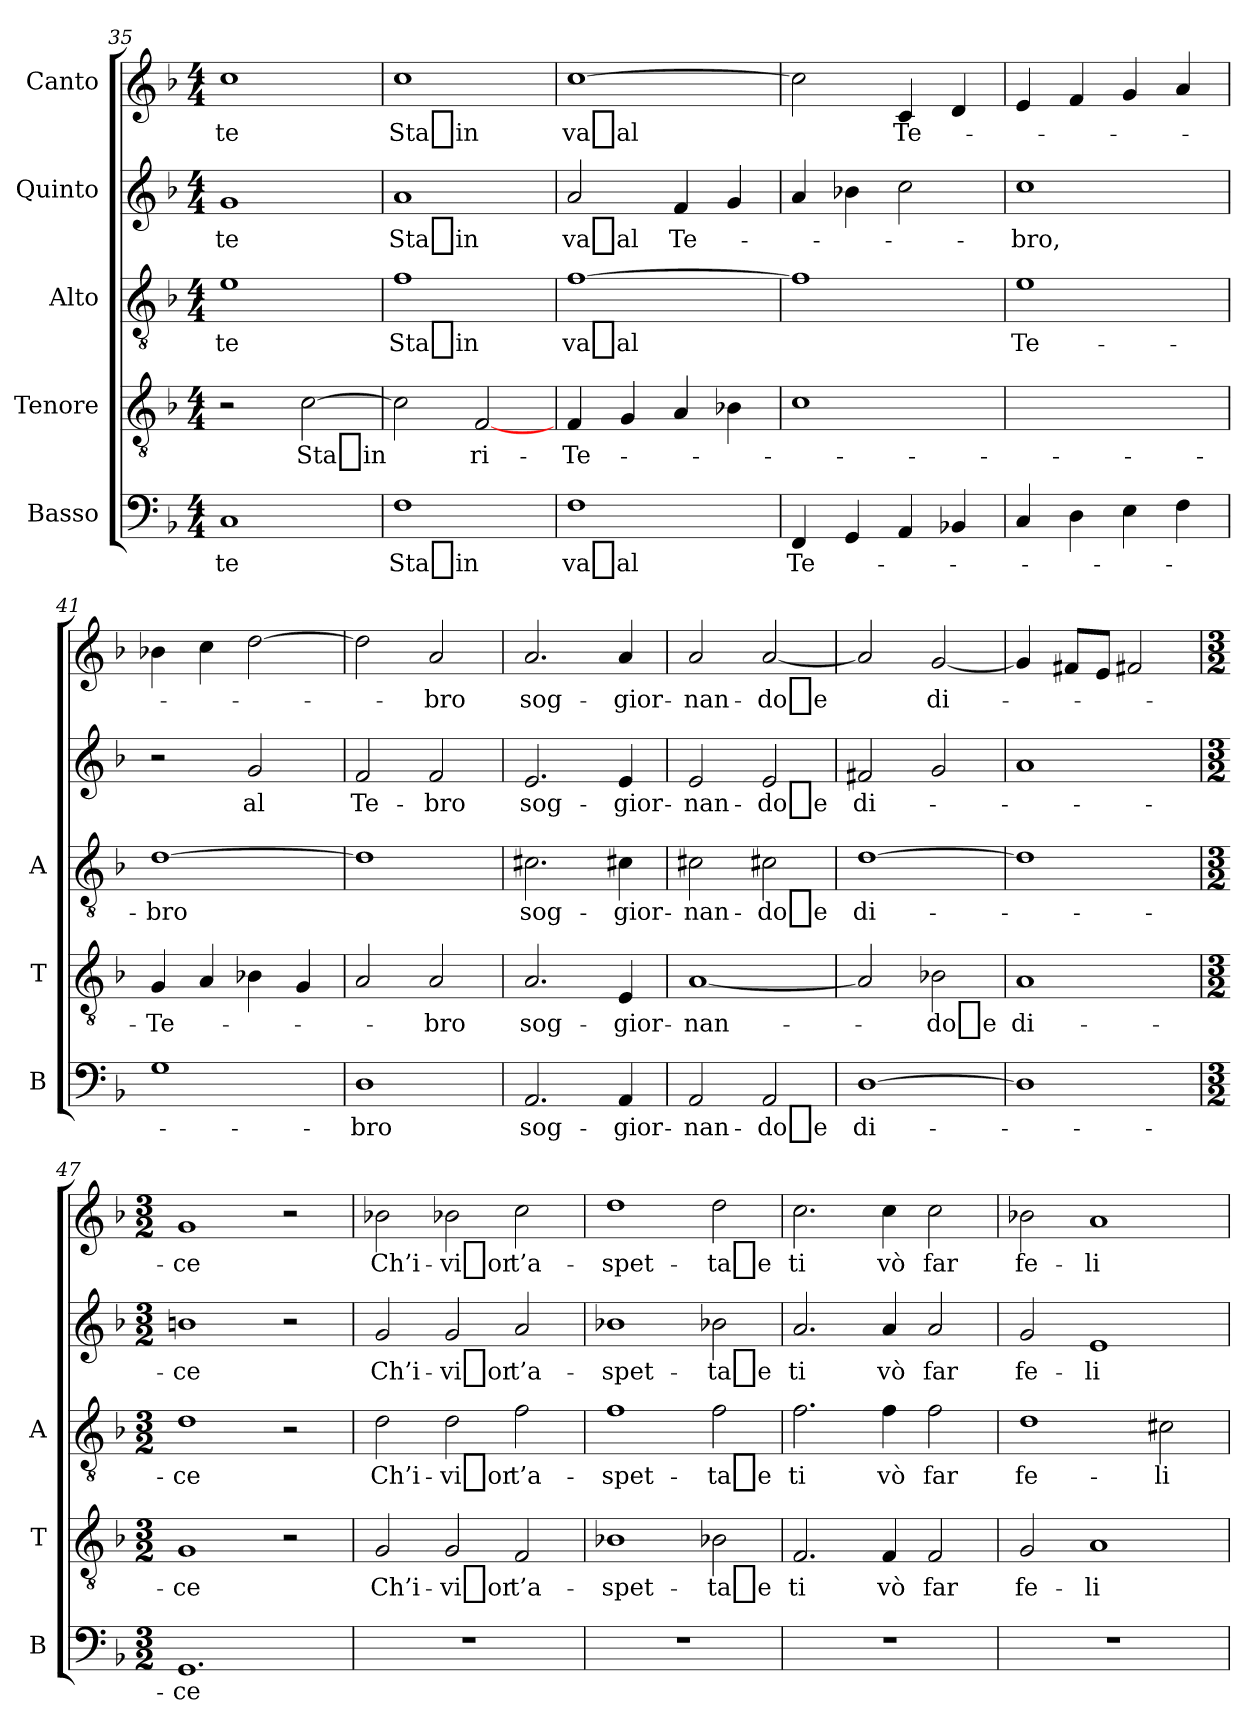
**kern	**text	**kern	**text	**kern	**text	**kern	**text	**kern	**text
*part5	*part5	*part4	*part4	*part3	*part3	*part2	*part2	*part1	*part1
*staff5	*staff5	*staff4	*staff4	*staff3	*staff3	*staff2	*staff2	*staff1	*staff1
*I"Basso	*	*I"Tenore	*	*I"Alto	*	*I"Quinto	*	*I"Canto	*
*I'B	*	*I'T	*	*I'A	*	*	*	*	*
*clefF4	*	*clefGv2	*	*clefGv2	*	*clefG2	*	*clefG2	*
*k[b-]	*	*k[b-]	*	*k[b-]	*	*k[b-]	*	*k[b-]	*
*F:	*	*F:	*	*F:	*	*F:	*	*F:	*
*M4/4	*	*M4/4	*	*M4/4	*	*M4/4	*	*M4/4	*
=35	=35	=35	=35	=35	=35	=35	=35	=35	=35
1C	-te	2r	.	1e	-te	1g	-te	1cc	-te
.	.	[2c	-Sta_in	.	.	.	.	.	.
=36	=36	=36	=36	=36	=36	=36	=36	=36	=36
1F	-Sta_in	2c]	.	1f	-Sta_in	1a	-Sta_in	1cc	-Sta_in
.	.	[2F	ri-	.	.	.	.	.	.
=38	=38	=38	=38	=38	=38	=38	=38	=38	=38
1F	-va_al	4F	Te-	[1f	-va_al	2a	-va_al	[1cc	-va_al
.	.	4G	.	.	.	.	.	.	.
.	.	4A	.	.	.	4f	Te-	.	.
.	.	4B-X	.	.	.	4g	.	.	.
=39	=39	=39	=39	=39	=39	=39	=39	=39	=39
4FF	Te-	1c	.	1f]	.	4a	.	2cc]	.
4GG	.	.	.	.	.	4b-X	.	.	.
4AA	.	.	.	.	.	2cc	.	4c	Te-
4BB-X	.	.	.	.	.	.	.	4d	.
=40	=40	=40	=40	=40	=40	=40	=40	=40	=40
4C	.	1ryy	.	1e	Te-	1cc	-bro,	4e	.
4D	.	.	.	.	.	.	.	4f	.
4E	.	.	.	.	.	.	.	4g	.
4F	.	.	.	.	.	.	.	4a	.
=41	=41	=41	=41	=41	=41	=41	=41	=41	=41
1G	.	4G	Te-	[1d	-bro	2r	.	4b-X	.
.	.	4A	.	.	.	.	.	4cc	.
.	.	4B-X	.	.	.	2g	-al	[2dd	.
.	.	4G	.	.	.	.	.	.	.
=42	=42	=42	=42	=42	=42	=42	=42	=42	=42
1D	-bro	2A	.	1d]	.	2f	Te-	2dd]	.
.	.	2A	-bro	.	.	2f	-bro	2a	-bro
=43	=43	=43	=43	=43	=43	=43	=43	=43	=43
2.AA	sog-	2.A	sog-	2.c#X	sog-	2.e	sog-	2.a	sog-
4AA	gior-	4E	gior-	4c#X	gior-	4e	gior-	4a	gior-
=44	=44	=44	=44	=44	=44	=44	=44	=44	=44
2AA	nan-	[1A	nan-	2c#X	nan-	2e	nan-	2a	nan-
2AA	-do_e	.	.	2c#X	-do_e	2e	-do_e	[2a	-do_e
=45	=45	=45	=45	=45	=45	=45	=45	=45	=45
[1D	di-	2A]	.	[1d	di-	2f#X	di-	2a]	.
.	.	2B-X	-do_e	.	.	2g	.	[2g	di-
=46	=46	=46	=46	=46	=46	=46	=46	=46	=46
1D]	.	1A	di-	1d]	.	1a	.	4g]	.
.	.	.	.	.	.	.	.	8f#XL	.
.	.	.	.	.	.	.	.	8eJ	.
.	.	.	.	.	.	.	.	2f#X	.
=47	=47	=47	=47	=47	=47	=47	=47	=47	=47
*M3/2	*	*M3/2	*	*M3/2	*	*M3/2	*	*M3/2	*
1.GG	-ce	1G	-ce	1d	-ce	1b	-ce	1g	-ce
.	.	2r	.	2r	.	2r	.	2r	.
=48	=48	=48	=48	=48	=48	=48	=48	=48	=48
1.r	.	2G	Ch’i-	2d	Ch’i-	2g	Ch’i-	2b-X	Ch’i-
.	.	2G	-vi_or	2d	-vi_or	2g	-vi_or	2b-X	-vi_or
.	.	2F	t’a-	2f	t’a-	2a	t’a-	2cc	t’a-
=49	=49	=49	=49	=49	=49	=49	=49	=49	=49
1.r	.	1B-X	spet-	1f	spet-	1b-X	spet-	1dd	spet-
.	.	2B-X	-ta_e	2f	-ta_e	2b-X	-ta_e	2dd	-ta_e
=50	=50	=50	=50	=50	=50	=50	=50	=50	=50
1.r	.	2.F	-ti	2.f	-ti	2.a	-ti	2.cc	-ti
.	.	4F	-vò	4f	-vò	4a	-vò	4cc	-vò
.	.	2F	-far	2f	-far	2a	-far	2cc	-far
=51	=51	=51	=51	=51	=51	=51	=51	=51	=51
1.r	.	2G	fe-	1d	fe-	2g	fe-	2b-X	fe-
.	.	1A	li-	.	.	1e	li-	1a	li-
.	.	.	.	2c#X	li-	.	.	.	.
=	=	=	=	=	=	=	=	=	=
*-	*-	*-	*-	*-	*-	*-	*-	*-	*-
